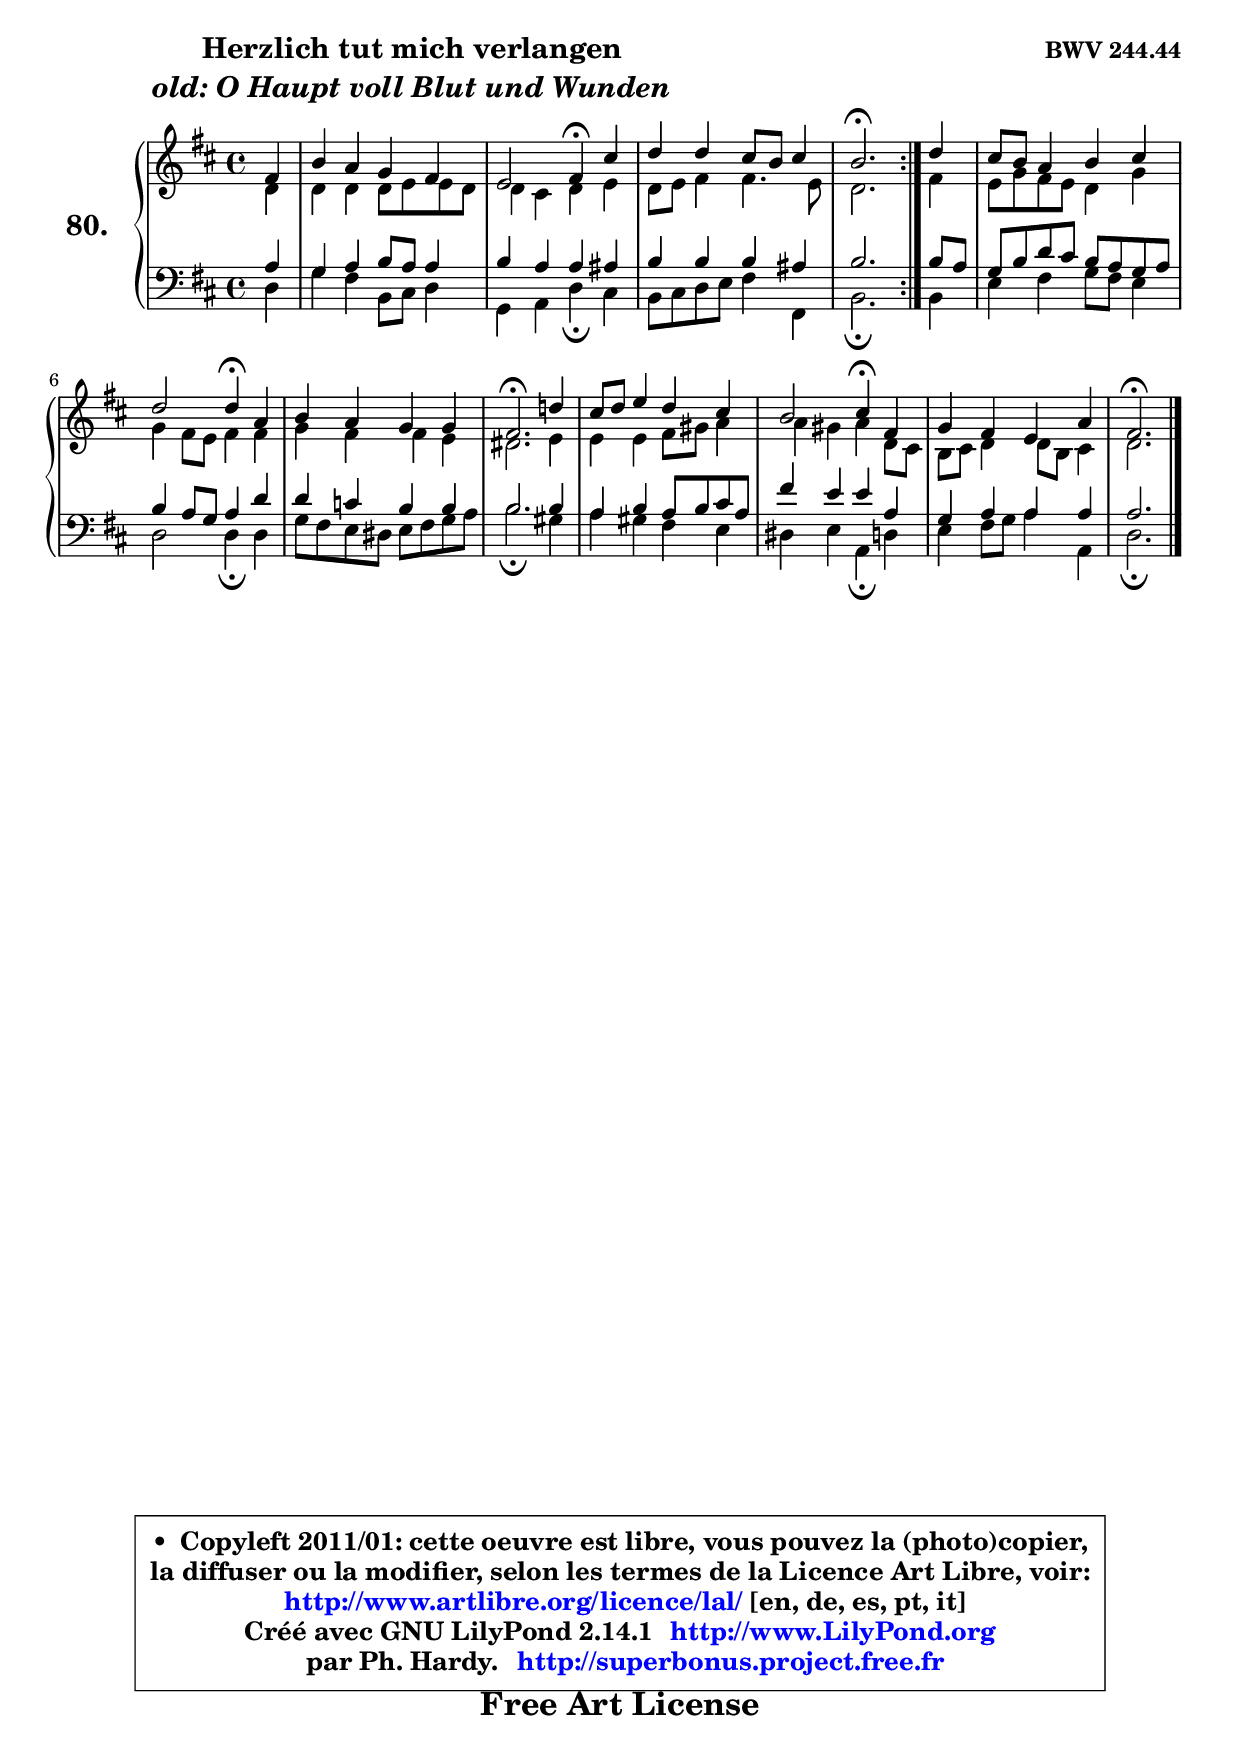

\version "2.14.1"

    \paper {
%	system-system-spacing #'padding = #0.1
%	score-system-spacing #'padding = #0.1
%	ragged-bottom = ##f
%	ragged-last-bottom = ##f
	}

    \header {
      opus = \markup { \bold "BWV 244.44" }
      piece = \markup { \hspace #9 \fontsize #2 \bold \column \center-align { \line { "Herzlich tut mich verlangen" }
                     \line { \italic "old: O Haupt voll Blut und Wunden" }
                 } }
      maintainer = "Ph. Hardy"
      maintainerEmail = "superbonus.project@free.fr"
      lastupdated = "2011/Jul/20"
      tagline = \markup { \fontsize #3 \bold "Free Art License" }
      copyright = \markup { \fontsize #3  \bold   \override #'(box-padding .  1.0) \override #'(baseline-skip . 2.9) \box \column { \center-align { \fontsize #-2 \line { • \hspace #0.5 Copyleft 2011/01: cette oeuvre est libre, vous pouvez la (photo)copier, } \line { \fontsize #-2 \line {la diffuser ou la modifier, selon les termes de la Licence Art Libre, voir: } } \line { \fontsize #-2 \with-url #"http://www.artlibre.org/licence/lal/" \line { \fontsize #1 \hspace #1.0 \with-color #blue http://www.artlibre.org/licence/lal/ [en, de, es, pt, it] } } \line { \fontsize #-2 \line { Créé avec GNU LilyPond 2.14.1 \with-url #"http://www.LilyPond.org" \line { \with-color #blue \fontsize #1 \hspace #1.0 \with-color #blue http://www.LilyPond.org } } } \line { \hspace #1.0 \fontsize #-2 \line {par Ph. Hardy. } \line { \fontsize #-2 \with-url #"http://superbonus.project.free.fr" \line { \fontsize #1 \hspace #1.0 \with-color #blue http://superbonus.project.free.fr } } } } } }

	  }

  guidemidi = {
	\repeat volta 2 {
        r4 |
        R1 |
        r2 \tempo 4 = 30 r4 \tempo 4 = 78 r4 |
        R1 |
        \tempo 4 = 40 r2. \tempo 4 = 78 } %fin du repeat
        r4 |
        R1 |
        r2 \tempo 4 = 30 r4 \tempo 4 = 78 r4 |
        R1 |
        \tempo 4 = 40 r2. \tempo 4 = 78 r4 |
        R1 |
        r2 \tempo 4 = 30 r4 \tempo 4 = 78 r4 |
        R1 |
        \tempo 4 = 40 r2. 
	}

  upper = {
	\time 4/4
	\key d \major
	\clef treble
	\partial 4
	\voiceOne
	<< { 
	% SOPRANO
	\set Voice.midiInstrument = "acoustic grand"
	\relative c' {
	\repeat volta 2 {
        fis4 |
        b4 a g fis |
        e2 fis4\fermata cis' |
        d4 d cis8 b cis4 |
        b2.\fermata } %fin du repeat
        d4 |
        cis8 b a4 b cis |
        d2 d4\fermata a |
        b4 a g g |
        fis2.\fermata d'!4 |
        cis8 d e4 d cis |
        b2 cis4\fermata fis, |
        g4 fis e a |
        fis2.\fermata
        \bar "|."
	} % fin de relative
	}

	\context Voice="1" { \voiceTwo 
	% ALTO
	\set Voice.midiInstrument = "acoustic grand"
	\relative c' {
	\repeat volta 2 {
        d4 |
        d4 d d8 e e d |
        d4 cis d e |
        d8 e fis4 fis4. e8 |
        d2. } %fin du repeat
        fis4 |
        e8 g fis e d4 g |
        g4 fis8 e fis4 fis |
        g4 fis fis e |
        dis2. e4 |
        e4 e fis8 gis a4 |
        a4 gis a d,8 cis |
        b8 cis d4 d8 b cis4 |
        d2. 
        \bar "|."
	} % fin de relative
	\oneVoice
	} >>
	}

    lower = {
	\time 4/4
	\key d \major
	\clef bass
	\partial 4
	\voiceOne
	<< { 
	% TENOR
	\set Voice.midiInstrument = "acoustic grand"
	\relative c' {
	\repeat volta 2 {
        a4 |
        g4 a b8 a a4 |
        b4 a a ais |
        b4 b b ais |
        b2. } %fin du repeat
        b8 a |
        g8 b d cis b a g a |
        b4 a8 g a4 d |
        d4 c b b |
        b2. b4 |
        a4 b a8 b cis a |
        fis'4 e e a, |
        g4 a a a |
        a2. 
        \bar "|."
	} % fin de relative
	}
	\context Voice="1" { \voiceTwo 
	% BASS
	\set Voice.midiInstrument = "acoustic grand"
	\relative c {
	\repeat volta 2 {
        d4 |
        g4 fis b,8 cis d4 |
        g,4 a d\fermata cis |
        b8 cis d e fis4 fis, |
        b2.\fermata } %fin du repeat
        b4 |
        e4 fis g8 fis e4 |
        d2 d4\fermata d |
        g8 fis e dis e fis g a |
        b2.\fermata gis4 |
        a4 gis fis e |
        dis4 e a,\fermata d |
        e4 fis8 g a4 a, |
        d2.\fermata
        \bar "|."
	} % fin de relative
	\oneVoice
	} >>
	}


    \score { 

	\new PianoStaff <<
	\set PianoStaff.instrumentName = \markup { \bold \huge "80." }
	\new Staff = "upper" \upper
	\new Staff = "lower" \lower
	>>

    \layout {
%	ragged-last = ##f
	   }

         } % fin de score

  \score {
    \unfoldRepeats { << \guidemidi \upper \lower >> }
    \midi {
    \context {
     \Staff
      \remove "Staff_performer"
               }

     \context {
      \Voice
       \consists "Staff_performer"
                }

     \context { 
      \Score
      tempoWholesPerMinute = #(ly:make-moment 78 4)
		}
	    }
	}

